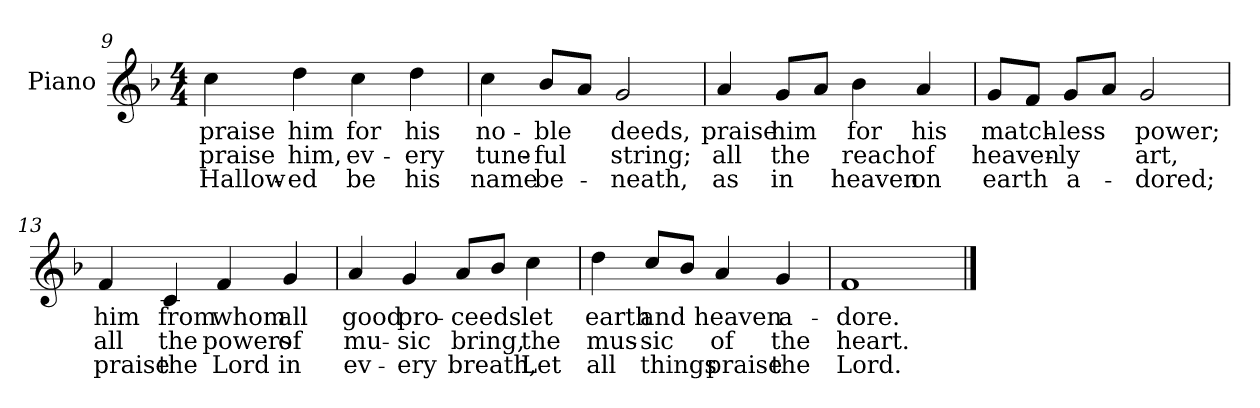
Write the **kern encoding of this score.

**kern	**text	**text	**text
*part1	*part1	*part1	*part1
*staff1	*staff1	*staff1	*staff1
*I"Piano	*	*	*
*I'Pno.	*	*	*
!!LO:LB:g=z
*clefG2	*	*	*
*k[b-]	*	*	*
*F:	*	*	*
*M4/4	*	*	*
=9	=9	=9	=9
!	!LO:LY:b:color=#000000	!LO:LY:b:color=#000000	!LO:LY:b:color=#000000
4cci\	praise	praise	Hallow-
!	!LO:LY:b:color=#000000	!LO:LY:b:color=#000000	!LO:LY:b:color=#000000
4ddi\	him	him,	-ed
!	!LO:LY:b:color=#000000	!LO:LY:b:color=#000000	!LO:LY:b:color=#000000
4cci\	for	ev-	be
!	!LO:LY:b:color=#000000	!LO:LY:b:color=#000000	!LO:LY:b:color=#000000
4ddi\	his	-ery	his
=10	=10	=10	=10
!	!LO:LY:b:color=#000000	!LO:LY:b:color=#000000	!LO:LY:b:color=#000000
4cci\	no-	tune-	name
!	!LO:LY:b:color=#000000	!LO:LY:b:color=#000000	!LO:LY:b:color=#000000
8b-i/L	-ble	-ful	be-
8ai/J	.	.	.
!	!LO:LY:b:color=#000000	!LO:LY:b:color=#000000	!LO:LY:b:color=#000000
2gi/	deeds,	string;	-neath,
=11	=11	=11	=11
!	!LO:LY:b:color=#000000	!LO:LY:b:color=#000000	!LO:LY:b:color=#000000
4ai/	praise	all	as
!	!LO:LY:b:color=#000000	!LO:LY:b:color=#000000	!LO:LY:b:color=#000000
8gi/L	him	the	in
8ai/J	.	.	.
!	!LO:LY:b:color=#000000	!LO:LY:b:color=#000000	!LO:LY:b:color=#000000
4b-i\	for	reach	heaven
!	!LO:LY:b:color=#000000	!LO:LY:b:color=#000000	!LO:LY:b:color=#000000
4ai/	his	of	on
!!LO:LB:g=z
=12	=12	=12	=12
!	!LO:LY:b:color=#000000	!LO:LY:b:color=#000000	!LO:LY:b:color=#000000
8gi/L	match-	heaven-	earth
8fi/J	.	.	.
!	!LO:LY:b:color=#000000	!LO:LY:b:color=#000000	!LO:LY:b:color=#000000
8gi/L	-less	-ly	a-
8ai/J	.	.	.
!	!LO:LY:b:color=#000000	!LO:LY:b:color=#000000	!LO:LY:b:color=#000000
2gi/	power;	art,	-dored;
=13	=13	=13	=13
!	!LO:LY:b:color=#000000	!LO:LY:b:color=#000000	!LO:LY:b:color=#000000
4fi/	him	all	praise
!	!LO:LY:b:color=#000000	!LO:LY:b:color=#000000	!LO:LY:b:color=#000000
4ci/	from	the	the
!	!LO:LY:b:color=#000000	!LO:LY:b:color=#000000	!LO:LY:b:color=#000000
4fi/	whom	powers	Lord
!	!LO:LY:b:color=#000000	!LO:LY:b:color=#000000	!LO:LY:b:color=#000000
4gi/	all	of	in
!!LO:LB:g=z
=14	=14	=14	=14
!	!LO:LY:b:color=#000000	!LO:LY:b:color=#000000	!LO:LY:b:color=#000000
4ai/	good	mu-	ev-
!	!LO:LY:b:color=#000000	!LO:LY:b:color=#000000	!LO:LY:b:color=#000000
4gi/	pro-	-sic	-ery
!	!LO:LY:b:color=#000000	!LO:LY:b:color=#000000	!LO:LY:b:color=#000000
8ai/L	-ceeds	bring,	breath,
8b-i/J	.	.	.
!	!LO:LY:b:color=#000000	!LO:LY:b:color=#000000	!LO:LY:b:color=#000000
4cci\	let	the	Let
=15	=15	=15	=15
!	!LO:LY:b:color=#000000	!LO:LY:b:color=#000000	!LO:LY:b:color=#000000
4ddi\	earth	mus-	all
!	!LO:LY:b:color=#000000	!LO:LY:b:color=#000000	!LO:LY:b:color=#000000
8cci/L	and	-sic	things
8b-i/J	.	.	.
!	!LO:LY:b:color=#000000	!LO:LY:b:color=#000000	!LO:LY:b:color=#000000
4ai/	heaven	of	praise
!	!LO:LY:b:color=#000000	!LO:LY:b:color=#000000	!LO:LY:b:color=#000000
4gi/	a-	the	the
=16	=16	=16	=16
!	!LO:LY:b:color=#000000	!LO:LY:b:color=#000000	!LO:LY:b:color=#000000
1fi	-dore.	heart.	Lord.
==	==	==	==
*-	*-	*-	*-
